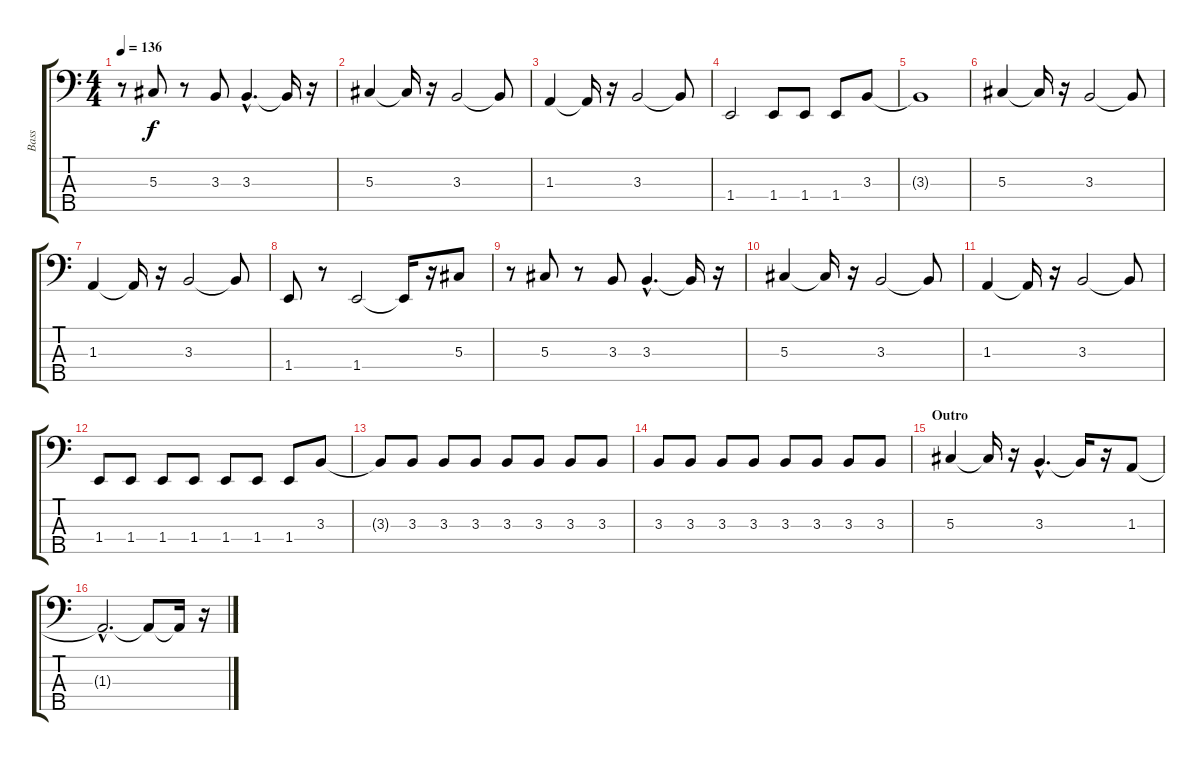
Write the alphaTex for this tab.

\track ("Bass" "Bass") {instrument electricbasspick}
\staff {score tabs}
\tuning (Gb2 Db2 Ab1 Eb1 Bb0) {hide}
\ts (4 4)
\tempo 136
\clef f4
\ks c
r.8{dy f} 5.3.8 r.8 3.3.8 3.3{hac}.4{d} 3.3{t}.16 r.16 |
5.3.4 5.3{t}.16 r.16 3.3.2 3.3{t}.8 |
1.3.4 1.3{t}.16 r.16 3.3.2 3.3{t}.8 |
1.4.2 1.4.8 1.4.8 1.4.8 3.3.8 |
3.3{t}.1 |
5.3.4 5.3{t}.16 r.16 3.3.2 3.3{t}.8 |
1.3.4 1.3{t}.16 r.16 3.3.2 3.3{t}.8 |
1.4.8 r.8 1.4.2 1.4{t}.16 r.16 5.3.8 |
r.8 5.3.8 r.8 3.3.8 3.3{hac}.4{d} 3.3{t}.16 r.16 |
5.3.4 5.3{t}.16 r.16 3.3.2 3.3{t}.8 |
1.3.4 1.3{t}.16 r.16 3.3.2 3.3{t}.8 |
1.4.8 1.4.8 1.4.8 1.4.8 1.4.8 1.4.8 1.4.8 3.3.8 |
3.3{t}.8 3.3.8 3.3.8 3.3.8 3.3.8 3.3.8 3.3.8 3.3.8 |
3.3.8 3.3.8 3.3.8 3.3.8 3.3.8 3.3.8 3.3.8 3.3.8 |
\section ("" "Outro")
5.3.4 5.3{t}.16 r.16 3.3{hac}.4{d} 3.3{t}.16 r.16 1.3.8 |
1.3{hac t}.2{d} 1.3{t}.8 1.3{t}.16 r.16
